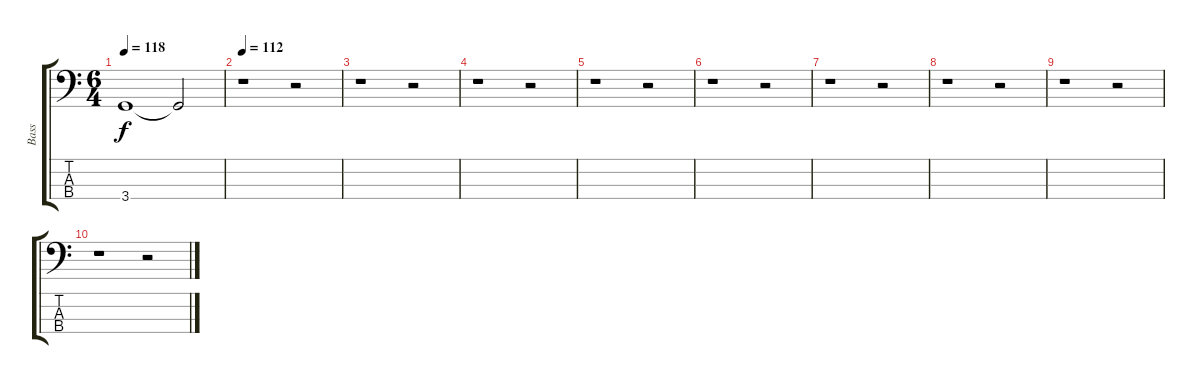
\track ("Bass" "Bass") {instrument electricbassfinger}
\staff {score tabs}
\tuning (G2 D2 A1 E1) {hide}
\ts (6 4)
\tempo 118
\clef f4
\ks c
3.4{t}.1{dy f} 3.4{t}.2 |
\tempo 112
r.1 r.2 |
r.1 r.2 |
r.1 r.2 |
r.1 r.2 |
r.1 r.2 |
r.1 r.2 |
r.1 r.2 |
r.1 r.2 |
r.1 r.2
